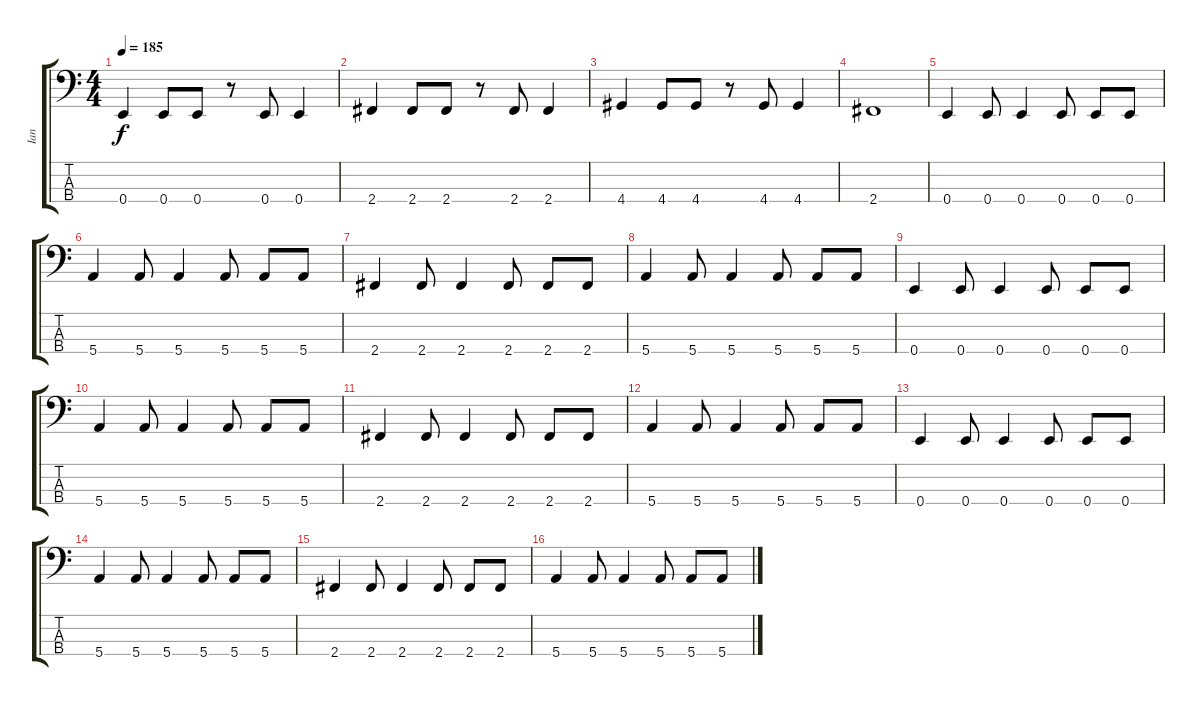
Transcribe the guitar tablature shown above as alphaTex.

\track ("Ian" "Ian") {instrument electricbasspick}
\staff {score tabs}
\tuning (G2 D2 A1 E1) {hide}
\ts (4 4)
\tempo 185
\clef f4
\ks c
0.4.4{dy f} 0.4.8 0.4.8 r.8 0.4.8 0.4.4 |
2.4.4 2.4.8 2.4.8 r.8 2.4.8 2.4.4 |
4.4.4 4.4.8 4.4.8 r.8 4.4.8 4.4.4 |
2.4.1 |
0.4.4 0.4.8 0.4.4 0.4.8 0.4.8 0.4.8 |
5.4.4 5.4.8 5.4.4 5.4.8 5.4.8 5.4.8 |
2.4.4 2.4.8 2.4.4 2.4.8 2.4.8 2.4.8 |
5.4.4 5.4.8 5.4.4 5.4.8 5.4.8 5.4.8 |
0.4.4 0.4.8 0.4.4 0.4.8 0.4.8 0.4.8 |
5.4.4 5.4.8 5.4.4 5.4.8 5.4.8 5.4.8 |
2.4.4 2.4.8 2.4.4 2.4.8 2.4.8 2.4.8 |
5.4.4 5.4.8 5.4.4 5.4.8 5.4.8 5.4.8 |
0.4.4 0.4.8 0.4.4 0.4.8 0.4.8 0.4.8 |
5.4.4 5.4.8 5.4.4 5.4.8 5.4.8 5.4.8 |
2.4.4 2.4.8 2.4.4 2.4.8 2.4.8 2.4.8 |
5.4.4 5.4.8 5.4.4 5.4.8 5.4.8 5.4.8
